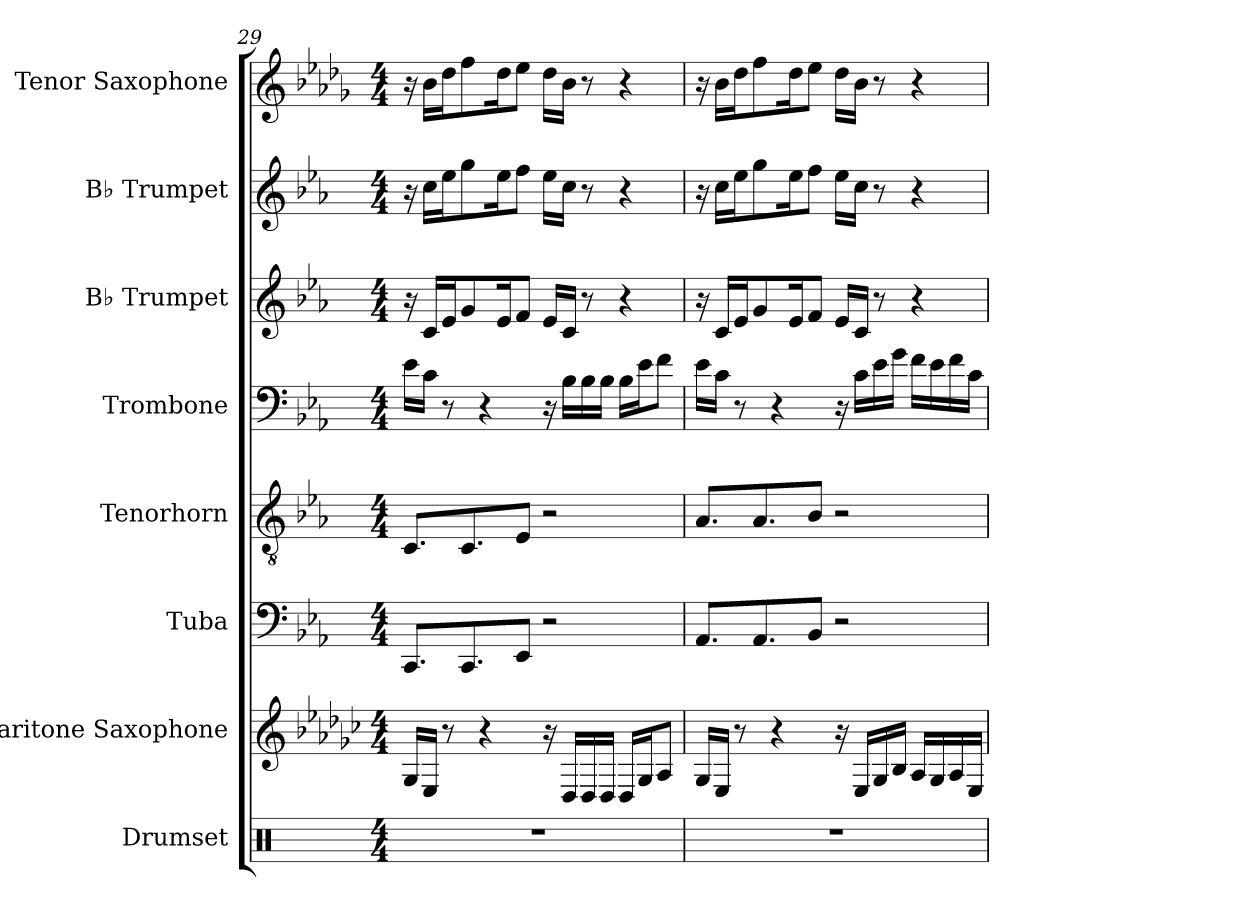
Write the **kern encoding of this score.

**kern	**kern	**kern	**kern	**kern	**kern	**kern	**kern
*part8	*part7	*part6	*part5	*part4	*part3	*part2	*part1
*staff8	*staff7	*staff6	*staff5	*staff4	*staff3	*staff2	*staff1
*I"Drumset	*I"Baritone Saxophone	*I"Tuba	*I"Tenorhorn	*I"Trombone	*I"B♭ Trumpet	*I"B♭ Trumpet	*I"Tenor Saxophone
*I'D. Set	*I'Bar. Sax.	*I'Tba.	*I'Tenh.	*I'Tbn.	*I'B♭ Tpt.	*I'B♭ Tpt.	*I'T. Sax.
*clefX	*clefG2	*clefF4	*clefGv2	*clefF4	*clefG2	*clefG2	*clefG2
*	*ITrd12c21	*	*ITrd1c2	*	*ITrd1c2	*ITrd1c2	*ITrd8c14
*k[]	*k[b-e-a-d-g-c-]	*k[b-e-a-]	*k[b-e-a-d-g-]	*k[b-e-a-]	*k[b-e-a-d-g-]	*k[b-e-a-d-g-]	*k[b-e-a-d-g-]
*M4/4	*M4/4	*M4/4	*M4/4	*M4/4	*M4/4	*M4/4	*M4/4
=29	=29	=29	=29	=29	=29	=29	=29
1r	16GG-LL	8.CCL	8.BB-L	16e-LL	16r	16r	16r
.	16EE-JJ	.	.	16cJJ	16B-LL	16b-LL	16B-LL
.	8r	.	.	8r	16d-J	16dd-J	16d-J
.	.	8.CC	8.BB-	.	8f	8ff	8f
.	4r	.	.	4r	.	.	.
.	.	.	.	.	16d-K	16dd-K	16d-K
.	.	8EE-J	8D-J	.	8e-J	8ee-J	8e-J
.	16r	2r	2r	16r	16d-LL	16dd-LL	16d-LL
.	16DD-LL	.	.	16B-LL	16B-JJ	16b-JJ	16B-JJ
.	16DD-	.	.	16B-	8r	8r	8r
.	16DD-JJ	.	.	16B-JJ	.	.	.
.	16DD-LL	.	.	16B-LL	4r	4r	4r
.	16GG-J	.	.	16e-J	.	.	.
.	8AA-J	.	.	8fJ	.	.	.
=30	=30	=30	=30	=30	=30	=30	=30
1r	16GG-LL	8.AA-L	8.G-L	16e-LL	16r	16r	16r
.	16EE-JJ	.	.	16cJJ	16B-LL	16b-LL	16B-LL
.	8r	.	.	8r	16d-J	16dd-J	16d-J
.	.	8.AA-	8.G-	.	8f	8ff	8f
.	4r	.	.	4r	.	.	.
.	.	.	.	.	16d-K	16dd-K	16d-K
.	.	8BB-J	8A-J	.	8e-J	8ee-J	8e-J
.	16r	2r	2r	16r	16d-LL	16dd-LL	16d-LL
.	16EE-LL	.	.	16cLL	16B-JJ	16b-JJ	16B-JJ
.	16GG-	.	.	16e-	8r	8r	8r
.	16BB-JJ	.	.	16gJJ	.	.	.
.	16AA-LL	.	.	16fLL	4r	4r	4r
.	16GG-	.	.	16e-	.	.	.
.	16AA-	.	.	16f	.	.	.
.	16EE-JJ	.	.	16cJJ	.	.	.
=	=	=	=	=	=	=	=
*-	*-	*-	*-	*-	*-	*-	*-
